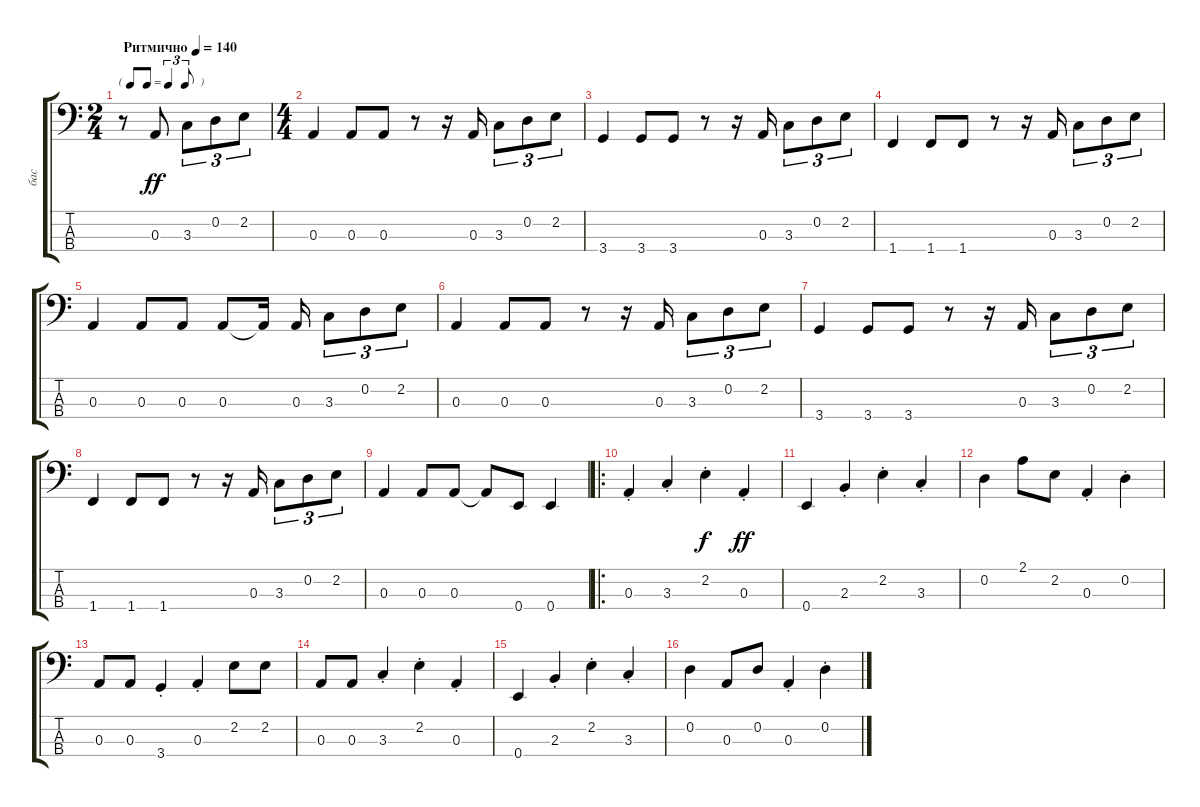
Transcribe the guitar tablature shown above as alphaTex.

\track ("бас" "бас") {instrument electricbassfinger}
\staff {score tabs}
\tuning (G2 D2 A1 E1) {hide}
\ts (2 4)
\tf triplet8th
\tempo (140 "Ритмично")
\clef f4
\ks aminor
r.8{dy ff instrument electricbassfinger} 0.3.8 3.3.8{tu (3 2)} 0.2.8{tu (3 2)} 2.2.8{tu (3 2)} |
\ts (4 4)
0.3.4 0.3.8 0.3.8 r.8 r.16 0.3.16{beam split} 3.3.8{tu (3 2)} 0.2.8{tu (3 2)} 2.2.8{tu (3 2)} |
3.4.4 3.4.8 3.4.8 r.8 r.16 0.3.16 3.3.8{tu (3 2)} 0.2.8{tu (3 2)} 2.2.8{tu (3 2)} |
1.4.4 1.4.8 1.4.8 r.8 r.16 0.3.16 3.3.8{tu (3 2)} 0.2.8{tu (3 2)} 2.2.8{tu (3 2)} |
0.3.4 0.3.8 0.3.8 0.3.8 0.3{t}.16{beam split} 0.3.16{beam split} 3.3.8{tu (3 2)} 0.2.8{tu (3 2)} 2.2.8{tu (3 2)} |
0.3.4 0.3.8 0.3.8 r.8 r.16 0.3.16{beam split} 3.3.8{tu (3 2)} 0.2.8{tu (3 2)} 2.2.8{tu (3 2)} |
3.4.4 3.4.8 3.4.8 r.8 r.16 0.3.16 3.3.8{tu (3 2)} 0.2.8{tu (3 2)} 2.2.8{tu (3 2)} |
1.4.4 1.4.8 1.4.8 r.8 r.16 0.3.16 3.3.8{tu (3 2)} 0.2.8{tu (3 2)} 2.2.8{tu (3 2)} |
0.3.4 0.3.8 0.3.8 0.3{t}.8 0.4.8 0.4.4 |
\ro
0.3{st}.4 3.3{st}.4 2.2{st}.4{dy f} 0.3{st}.4{dy ff} |
0.4.4 2.3{st}.4 2.2{st}.4 3.3{st}.4 |
0.2.4 2.1.8 2.2.8 0.3{st}.4 0.2{st}.4 |
0.3.8 0.3.8 3.4{st}.4 0.3{st}.4 2.2.8 2.2.8 |
0.3.8 0.3.8 3.3{st}.4 2.2{st}.4 0.3{st}.4 |
0.4.4 2.3{st}.4 2.2{st}.4 3.3{st}.4 |
0.2.4 0.3.8 0.2.8 0.3{st}.4 0.2{st}.4
